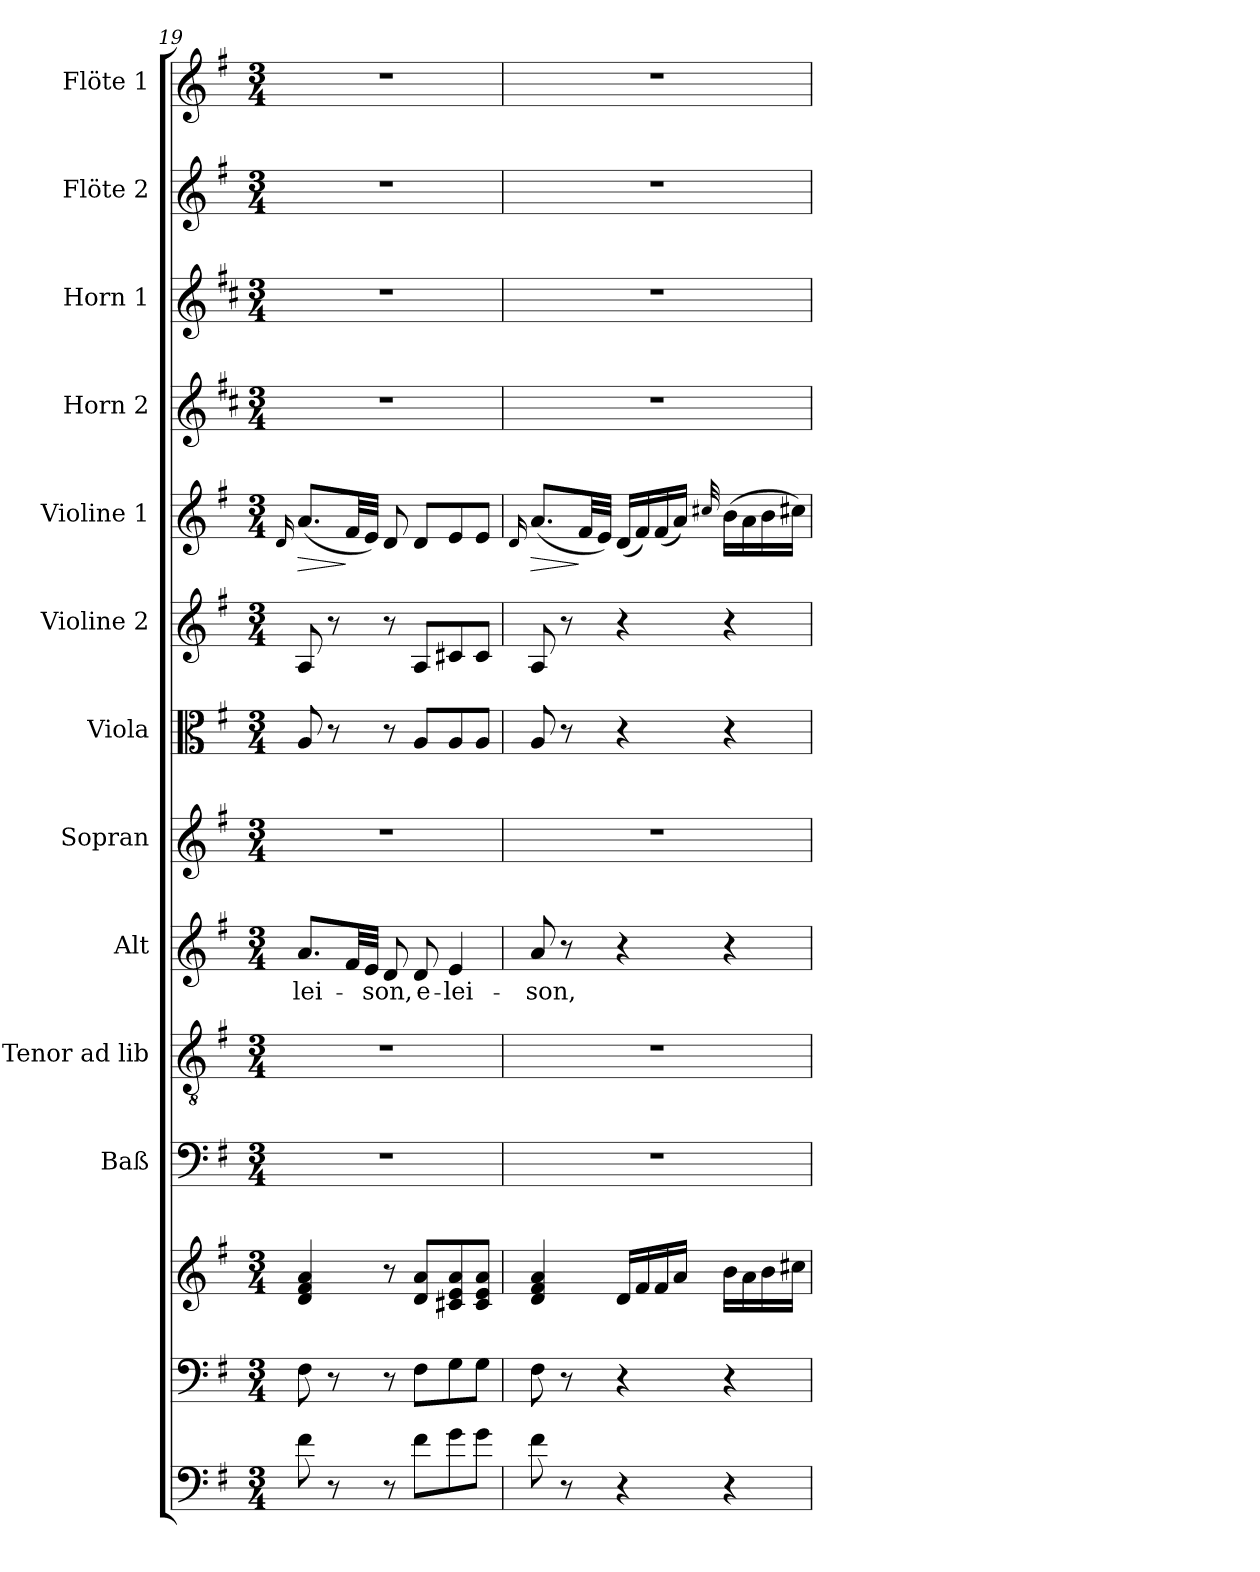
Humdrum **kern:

**kern	**kern	**kern	**kern	**kern	**kern	**text	**kern	**kern	**kern	**kern	**dynam	**kern	**kern	**kern	**kern
*part13	*part12	*part12	*part11	*part10	*part9	*part9	*part8	*part7	*part6	*part5	*part5	*part4	*part3	*part2	*part1
*staff14	*staff13	*staff12	*staff11	*staff10	*staff9	*staff9	*staff8	*staff7	*staff6	*staff5	*staff5	*staff4	*staff3	*staff2	*staff1
*	*	*	*I"Baß	*I"Tenor ad lib	*I"Alt	*	*I"Sopran	*I"Viola	*I"Violine 2	*I"Violine 1	*	*I"Horn 2	*I"Horn 1	*I"Flöte 2	*I"Flöte 1
*	*	*	*I'Baß	*I'Ten	*I'Alt	*	*I'Sop	*I'Vla.	*I'Vln. 2	*I'Vln. 1	*	*I'Hrn. 2	*I'Hrn. 1	*I'Fl. 2	*I'Fl. 1
*clefF4	*clefF4	*clefG2	*clefF4	*clefGv2	*clefG2	*	*clefG2	*clefC3	*clefG2	*clefG2	*	*clefG2	*clefG2	*clefG2	*clefG2
*ITrd7c12	*	*	*	*	*	*	*	*	*	*	*	*ITrd4c7	*ITrd4c7	*	*
*k[f#]	*k[f#]	*k[f#]	*k[f#]	*k[f#]	*k[f#]	*	*k[f#]	*k[f#]	*k[f#]	*k[f#]	*	*k[f#]	*k[f#]	*k[f#]	*k[f#]
*G:	*G:	*G:	*G:	*G:	*G:	*	*G:	*G:	*G:	*G:	*	*G:	*G:	*G:	*G:
*M3/4	*M3/4	*M3/4	*M3/4	*M3/4	*M3/4	*	*M3/4	*M3/4	*M3/4	*M3/4	*	*M3/4	*M3/4	*M3/4	*M3/4
=19	=19	=19	=19	=19	=19	=19	=19	=19	=19	=19	=19	=19	=19	=19	=19
.	.	.	.	.	.	.	.	.	.	16qqd/	.	.	.	.	.
!	!	!	!	!	!	!LO:LY:b	!	!	!	!	!LO:HP:b	!	!	!	!
8F#\	8F#\	4d/ 4f#/ 4a/	2.r	2.r	8.a/L	-lei-	2.r	8A/	8A/	(<8.a/L	>	2.r	2.r	2.r	2.r
8r	8r	.	.	.	.	.	.	8r	8r	.	.	.	.	.	.
.	.	.	.	.	32f#/LL	.	.	.	.	32f#/LL	]	.	.	.	.
.	.	.	.	.	32e/JJJ	.	.	.	.	32e/JJJ)	.	.	.	.	.
!	!	!	!	!	!	!LO:LY:b	!	!	!	!	!	!	!	!	!
8r	8r	8r	.	.	8d/	-son,	.	8r	8r	8d/	.	.	.	.	.
!	!	!	!	!	!	!LO:LY:b	!	!	!	!	!	!	!	!	!
8F#\L	8F#\L	8d/ 8a/L	.	.	8d/	e-	.	8A/L	8A/L	8d/L	.	.	.	.	.
!	!	!	!	!	!	!LO:LY:b	!	!	!	!	!	!	!	!	!
8G\	8G\	8c#X/ 8e/ 8a/	.	.	4e/	-lei-	.	8A/	8c#X/	8e/	.	.	.	.	.
8G\J	8G\J	8c#/ 8e/ 8a/J	.	.	.	.	.	8A/J	8c#/J	8e/J	.	.	.	.	.
!!LO:PB:g=z
=20	=20	=20	=20	=20	=20	=20	=20	=20	=20	=20	=20	=20	=20	=20	=20
.	.	.	.	.	.	.	.	.	.	16qqd/	.	.	.	.	.
!	!	!	!	!	!	!LO:LY:b	!	!	!	!	!LO:HP:b	!	!	!	!
8F#\	8F#\	4d/ 4f#/ 4a/	2.r	2.r	8a/	-son,	2.r	8A/	8A/	(<8.a/L	>	2.r	2.r	2.r	2.r
8r	8r	.	.	.	8r	.	.	8r	8r	.	.	.	.	.	.
.	.	.	.	.	.	.	.	.	.	32f#/LL	]	.	.	.	.
.	.	.	.	.	.	.	.	.	.	32e/JJJ)	.	.	.	.	.
4r	4r	16d/LL	.	.	4r	.	.	4r	4r	(<16d/LL	.	.	.	.	.
.	.	16f#/	.	.	.	.	.	.	.	16f#/)	.	.	.	.	.
.	.	16f#/	.	.	.	.	.	.	.	(<16f#/	.	.	.	.	.
.	.	16a/JJ	.	.	.	.	.	.	.	16a/JJ)	.	.	.	.	.
.	.	.	.	.	.	.	.	.	.	32qqcc#X/	.	.	.	.	.
4r	4r	16b\LL	.	.	4r	.	.	4r	4r	(>16b\LL	.	.	.	.	.
.	.	16a\	.	.	.	.	.	.	.	16a\	.	.	.	.	.
.	.	16b\	.	.	.	.	.	.	.	16b\	.	.	.	.	.
.	.	16cc#X\JJ	.	.	.	.	.	.	.	16cc#\JJ)	.	.	.	.	.
=	=	=	=	=	=	=	=	=	=	=	=	=	=	=	=
*-	*-	*-	*-	*-	*-	*-	*-	*-	*-	*-	*-	*-	*-	*-	*-
